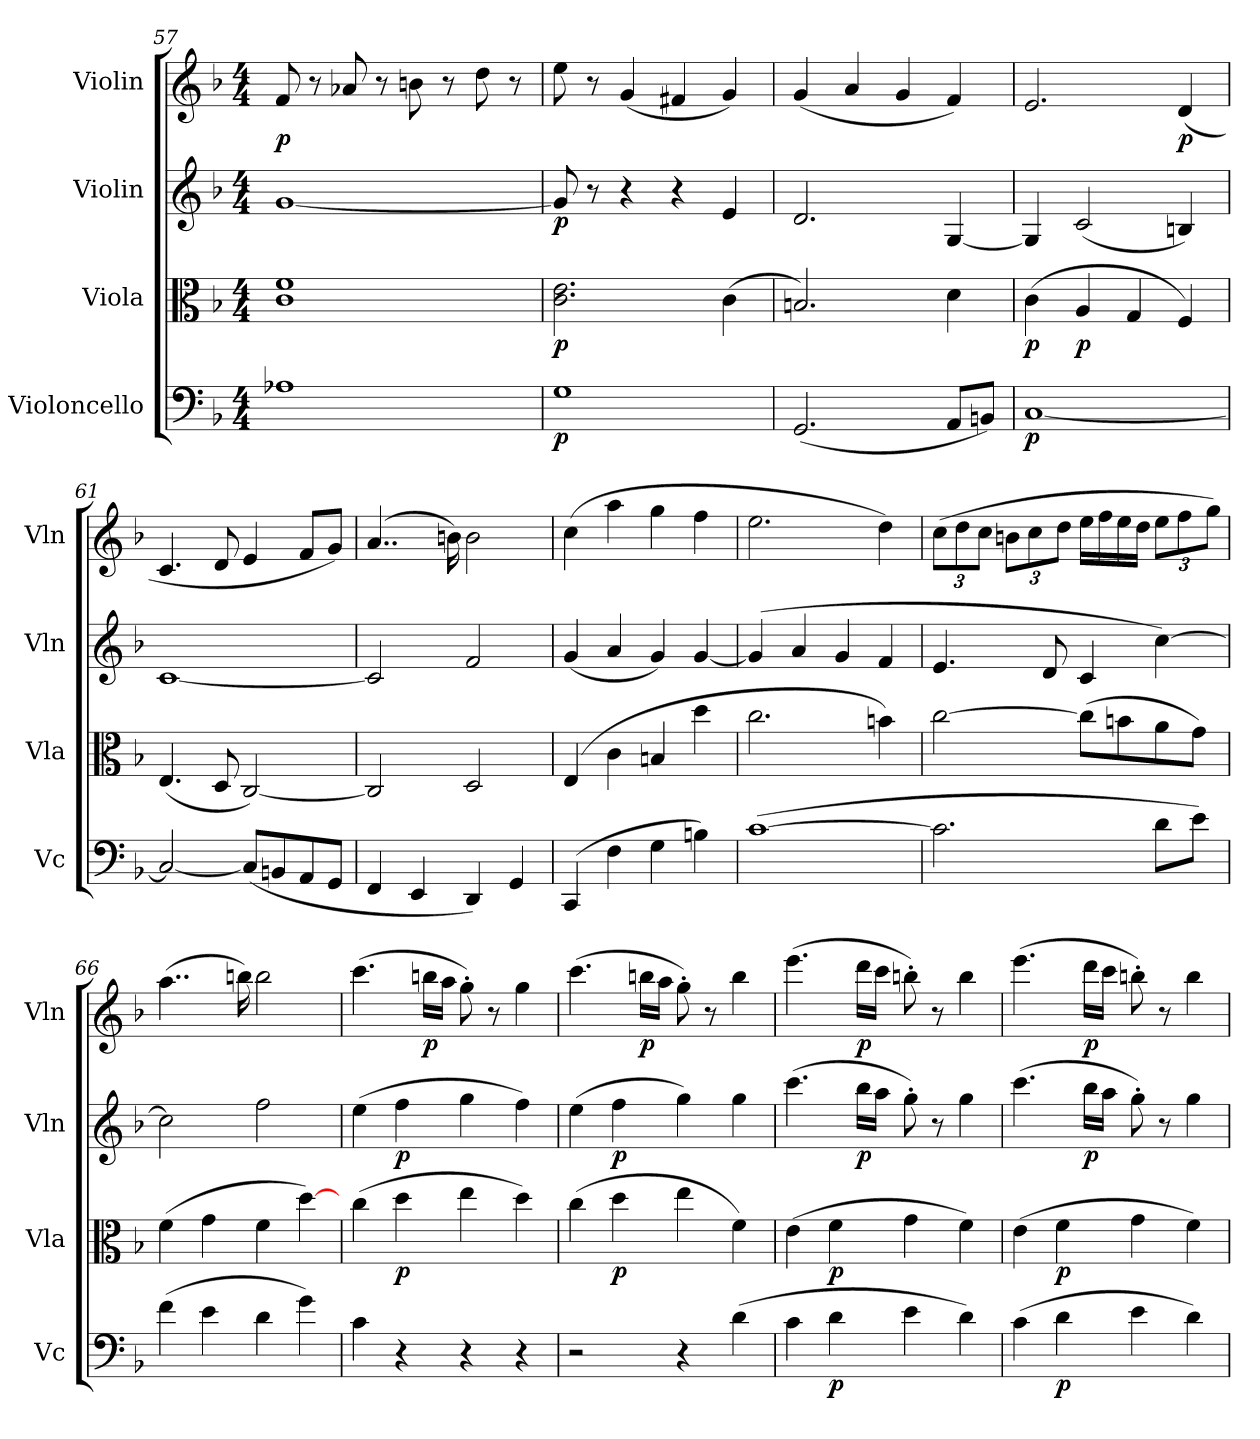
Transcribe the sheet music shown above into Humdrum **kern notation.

**kern	**dynam	**kern	**dynam	**kern	**dynam	**kern	**dynam
*part4	*part4	*part3	*part3	*part2	*part2	*part1	*part1
*staff4	*staff4	*staff3	*staff3	*staff2	*staff2	*staff1	*staff1
*I"Violoncello	*	*I"Viola	*	*I"Violin	*	*I"Violin	*
*I'Vc	*	*I'Vla	*	*I'Vln	*	*I'Vln	*
*clefF4	*	*clefC3	*	*clefG2	*	*clefG2	*
*k[b-]	*	*k[b-]	*	*k[b-]	*	*k[b-]	*
*F:	*	*F:	*	*F:	*	*F:	*
*M4/4	*	*M4/4	*	*M4/4	*	*M4/4	*
=57	=57	=57	=57	=57	=57	=57	=57
1A-X	.	1c 1f	.	[1g	.	8f/	p
.	.	.	.	.	.	8r	.
.	.	.	.	.	.	8a-X/	.
.	.	.	.	.	.	8r	.
.	.	.	.	.	.	8bn\	.
.	.	.	.	.	.	8r	.
.	.	.	.	.	.	8dd\	.
.	.	.	.	.	.	8r	.
=58	=58	=58	=58	=58	=58	=58	=58
1G	p	2.c\ 2.e\	p	8g/]	p	8ee\	.
.	.	.	.	8r	.	8r	.
.	.	.	.	4r	.	(4g/	.
.	.	.	.	4r	.	4f#X/	.
.	.	(4c\	.	4e/	.	4g/)	.
=59	=59	=59	=59	=59	=59	=59	=59
(2.GG/	.	2.Bn/)	.	2.d/	.	(4g/	.
.	.	.	.	.	.	4a/	.
.	.	.	.	.	.	4g/	.
8AA/L	.	4d\	.	[4G/	.	4f/)	.
8BBn/J)	.	.	.	.	.	.	.
=60	=60	=60	=60	=60	=60	=60	=60
[1C	p	(4c\	p	4G/]	.	2.e/	.
.	.	4A/	p	(2c/	.	.	.
.	.	4G/	.	.	.	.	.
.	.	4F/)	.	4Bn/)	.	(4d/	p
=61	=61	=61	=61	=61	=61	=61	=61
2C/_	.	(4.E/	.	[1c	.	4.c/	.
.	.	8D/	.	.	.	8d/	.
(8C/L]	.	[2C/)	.	.	.	4e/	.
8BBn/	.	.	.	.	.	.	.
8AA/	.	.	.	.	.	8f/L	.
8GG/J	.	.	.	.	.	8g/J)	.
=62	=62	=62	=62	=62	=62	=62	=62
4FF/	.	2C/]	.	2c/]	.	(4..a/	.
4EE/	.	.	.	.	.	.	.
.	.	.	.	.	.	16bn\)	.
4DD/)	.	2D/	.	2f/	.	2b\	.
4GG/	.	.	.	.	.	.	.
=63	=63	=63	=63	=63	=63	=63	=63
(4CC/	.	(4E/	.	(4g/	.	(4cc\	.
4F\	.	4c\	.	4a/	.	4aa\	.
4G\	.	4Bn/	.	4g/)	.	4gg\	.
4Bn\)	.	4dd\	.	[4g/	.	4ff\	.
=64	=64	=64	=64	=64	=64	=64	=64
([1c	.	2.cc\	.	(4g/]	.	2.ee\	.
.	.	.	.	4a/	.	.	.
.	.	.	.	4g/	.	.	.
.	.	4bn\)	.	4f/	.	4dd\)	.
=65	=65	=65	=65	=65	=65	=65	=65
2.c\]	.	[2cc\	.	4.e/	.	(12cc\L	.
.	.	.	.	.	.	12dd\	.
.	.	.	.	.	.	12cc\J	.
.	.	.	.	.	.	12bn\L	.
.	.	.	.	.	.	12cc\	.
.	.	.	.	8d/	.	.	.
.	.	.	.	.	.	12dd\J	.
.	.	(8cc\L]	.	4c/	.	16ee\LL	.
.	.	.	.	.	.	16ff\	.
.	.	8bn\	.	.	.	16ee\	.
.	.	.	.	.	.	16dd\JJ	.
8d\L	.	8a\	.	[4cc\)	.	12ee\L	.
.	.	.	.	.	.	12ff\	.
8e\J)	.	8g\J)	.	.	.	.	.
.	.	.	.	.	.	12gg\J)	.
=66	=66	=66	=66	=66	=66	=66	=66
(4f\	.	(4f\	.	2cc\]	.	(4..aa\	.
4e\	.	4g\	.	.	.	.	.
.	.	.	.	.	.	16bbn\)	.
4d\	.	4f\	.	2ff\	.	2bb\	.
4g\)	.	[4dd\)	.	.	.	.	.
=67	=67	=67	=67	=67	=67	=67	=67
4c\	.	(4cc\	.	(4ee\	.	(4.ccc\	.
4r	.	4dd\	p	4ff\	p	.	.
.	.	.	.	.	.	16bbn\LL	p
.	.	.	.	.	.	16aa\JJ	.
4r	.	4ee\	.	4gg\	.	8gg'\)	.
.	.	.	.	.	.	8r	.
4r	.	4dd\)	.	4ff\)	.	4gg\	.
=68	=68	=68	=68	=68	=68	=68	=68
2r	.	(4cc\	.	(4ee\	.	(4.ccc\	.
.	.	4dd\	p	4ff\	p	.	.
.	.	.	.	.	.	16bbn\LL	p
.	.	.	.	.	.	16aa\JJ	.
4r	.	4ee\	.	4gg\)	.	8gg'\)	.
.	.	.	.	.	.	8r	.
(4d\	.	4f\)	.	4gg\	.	4bb\	.
=69	=69	=69	=69	=69	=69	=69	=69
4c\	.	(4e\	.	(4.ccc\	.	(4.eee\	.
4d\	p	4f\	p	.	.	.	.
.	.	.	.	16bb-\LL	p	16ddd\LL	p
.	.	.	.	16aa\JJ	.	16ccc\JJ	.
4e\	.	4g\	.	8gg'\)	.	8bbn'\)	.
.	.	.	.	8r	.	8r	.
4d\)	.	4f\)	.	4gg\	.	4bb\	.
=70	=70	=70	=70	=70	=70	=70	=70
(4c\	.	(4e\	.	(4.ccc\	.	(4.eee\	.
4d\	p	4f\	p	.	.	.	.
.	.	.	.	16bb-\LL	p	16ddd\LL	p
.	.	.	.	16aa\JJ	.	16ccc\JJ	.
4e\	.	4g\	.	8gg'\)	.	8bbn'\)	.
.	.	.	.	8r	.	8r	.
4d\)	.	4f\)	.	4gg\	.	4bb\	.
=	=	=	=	=	=	=	=
*-	*-	*-	*-	*-	*-	*-	*-
